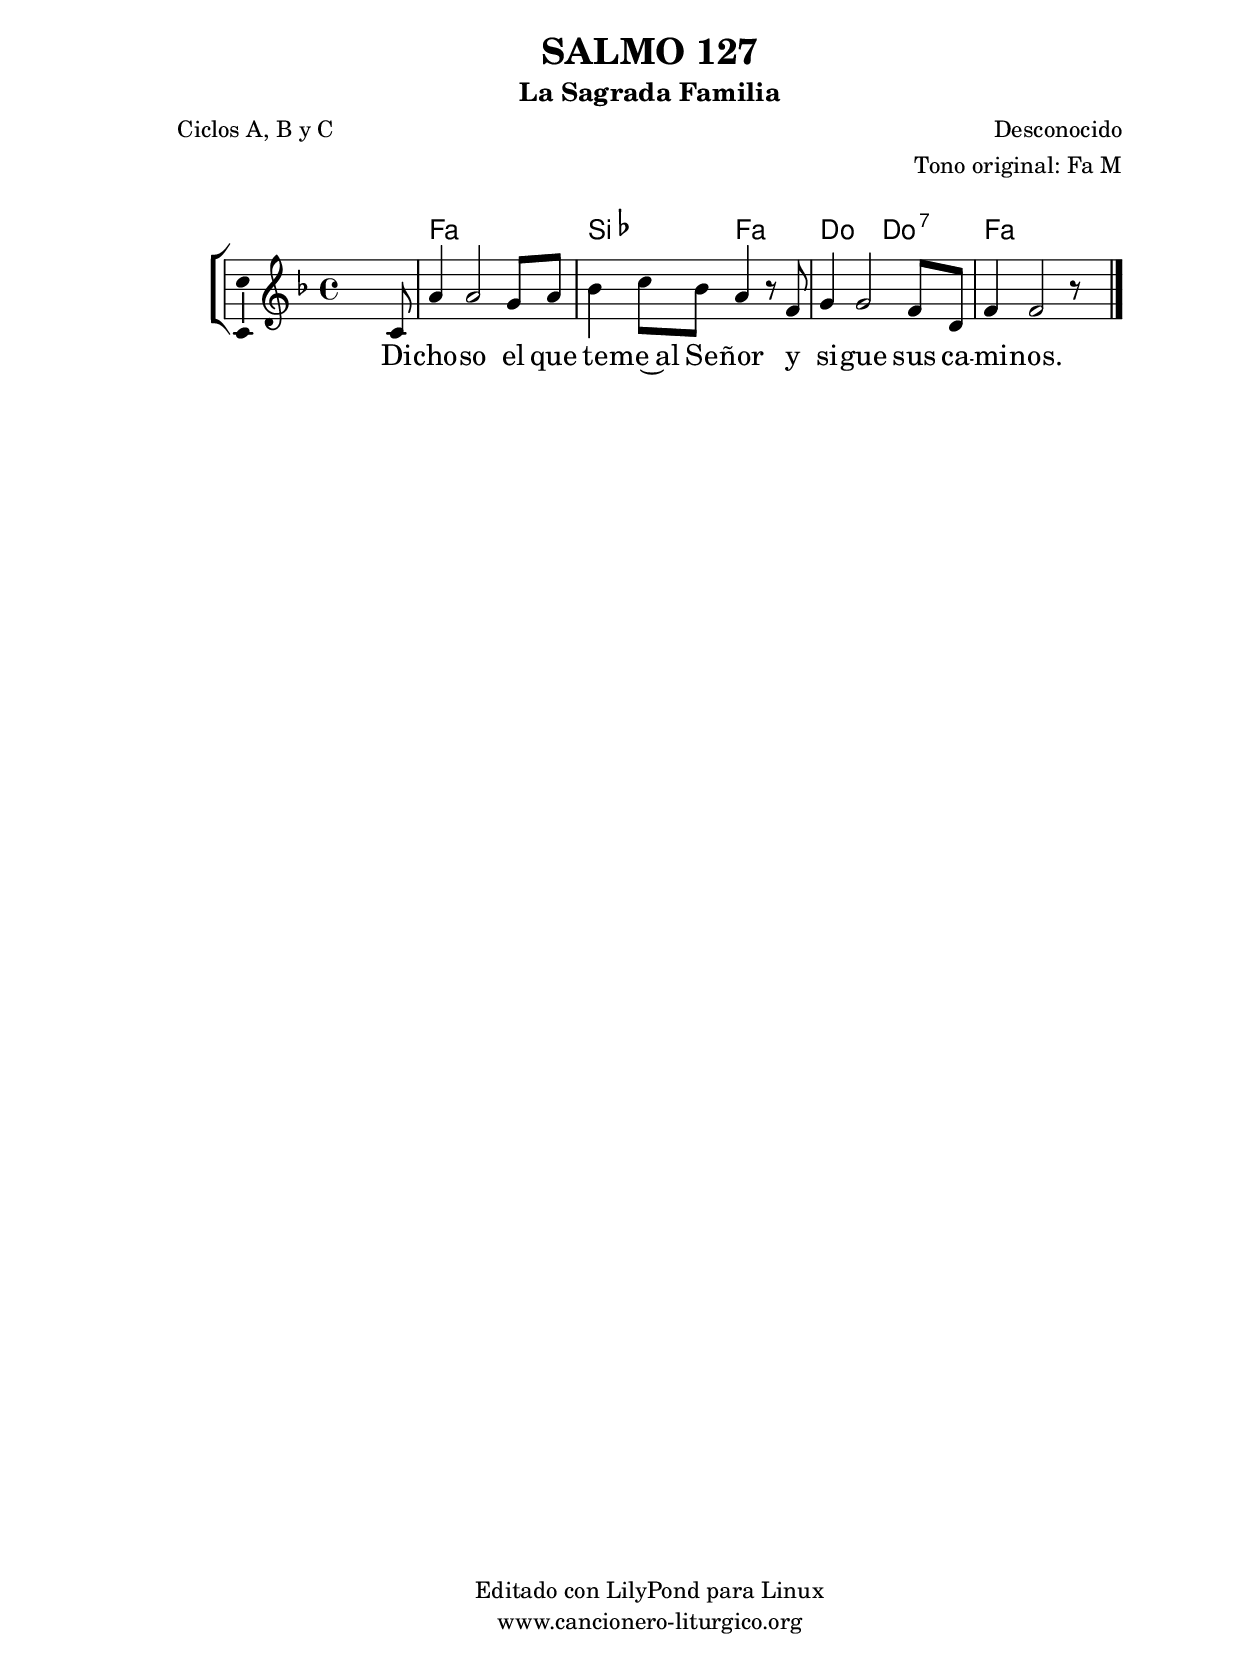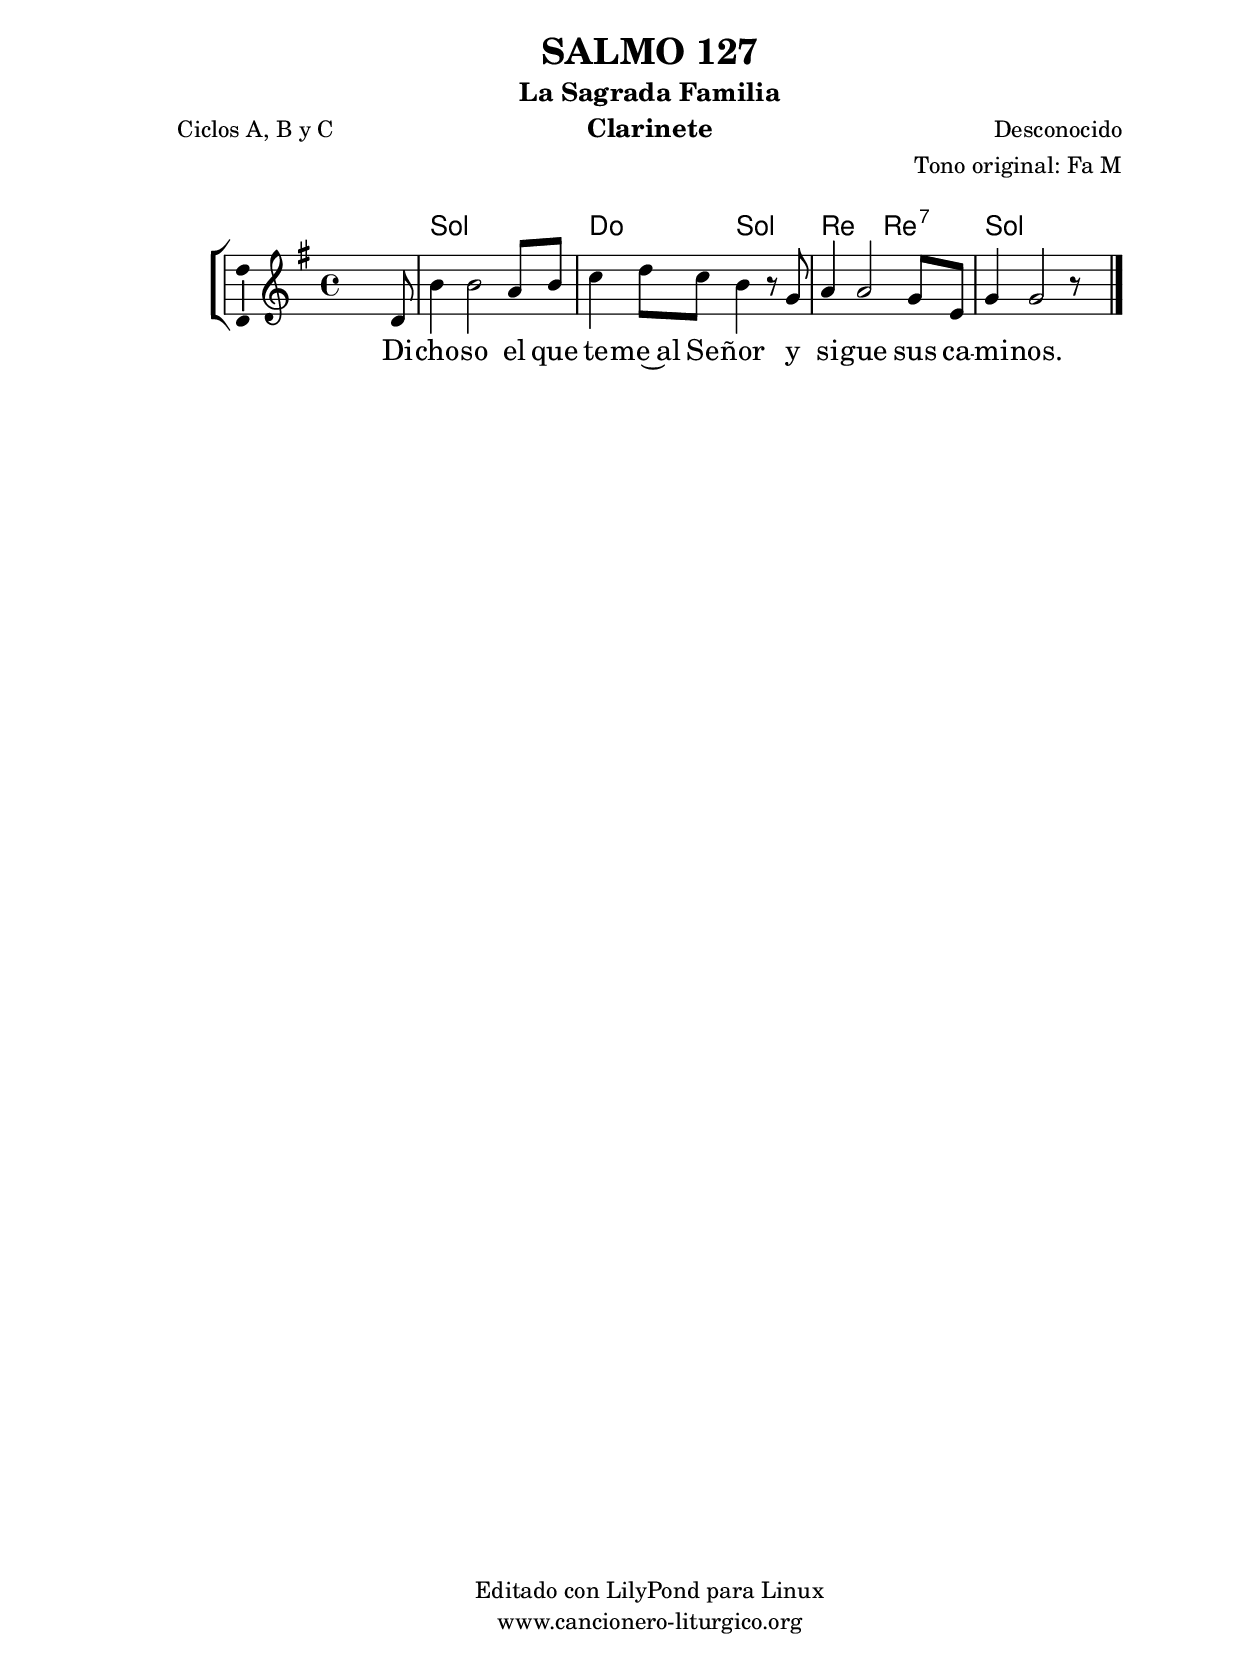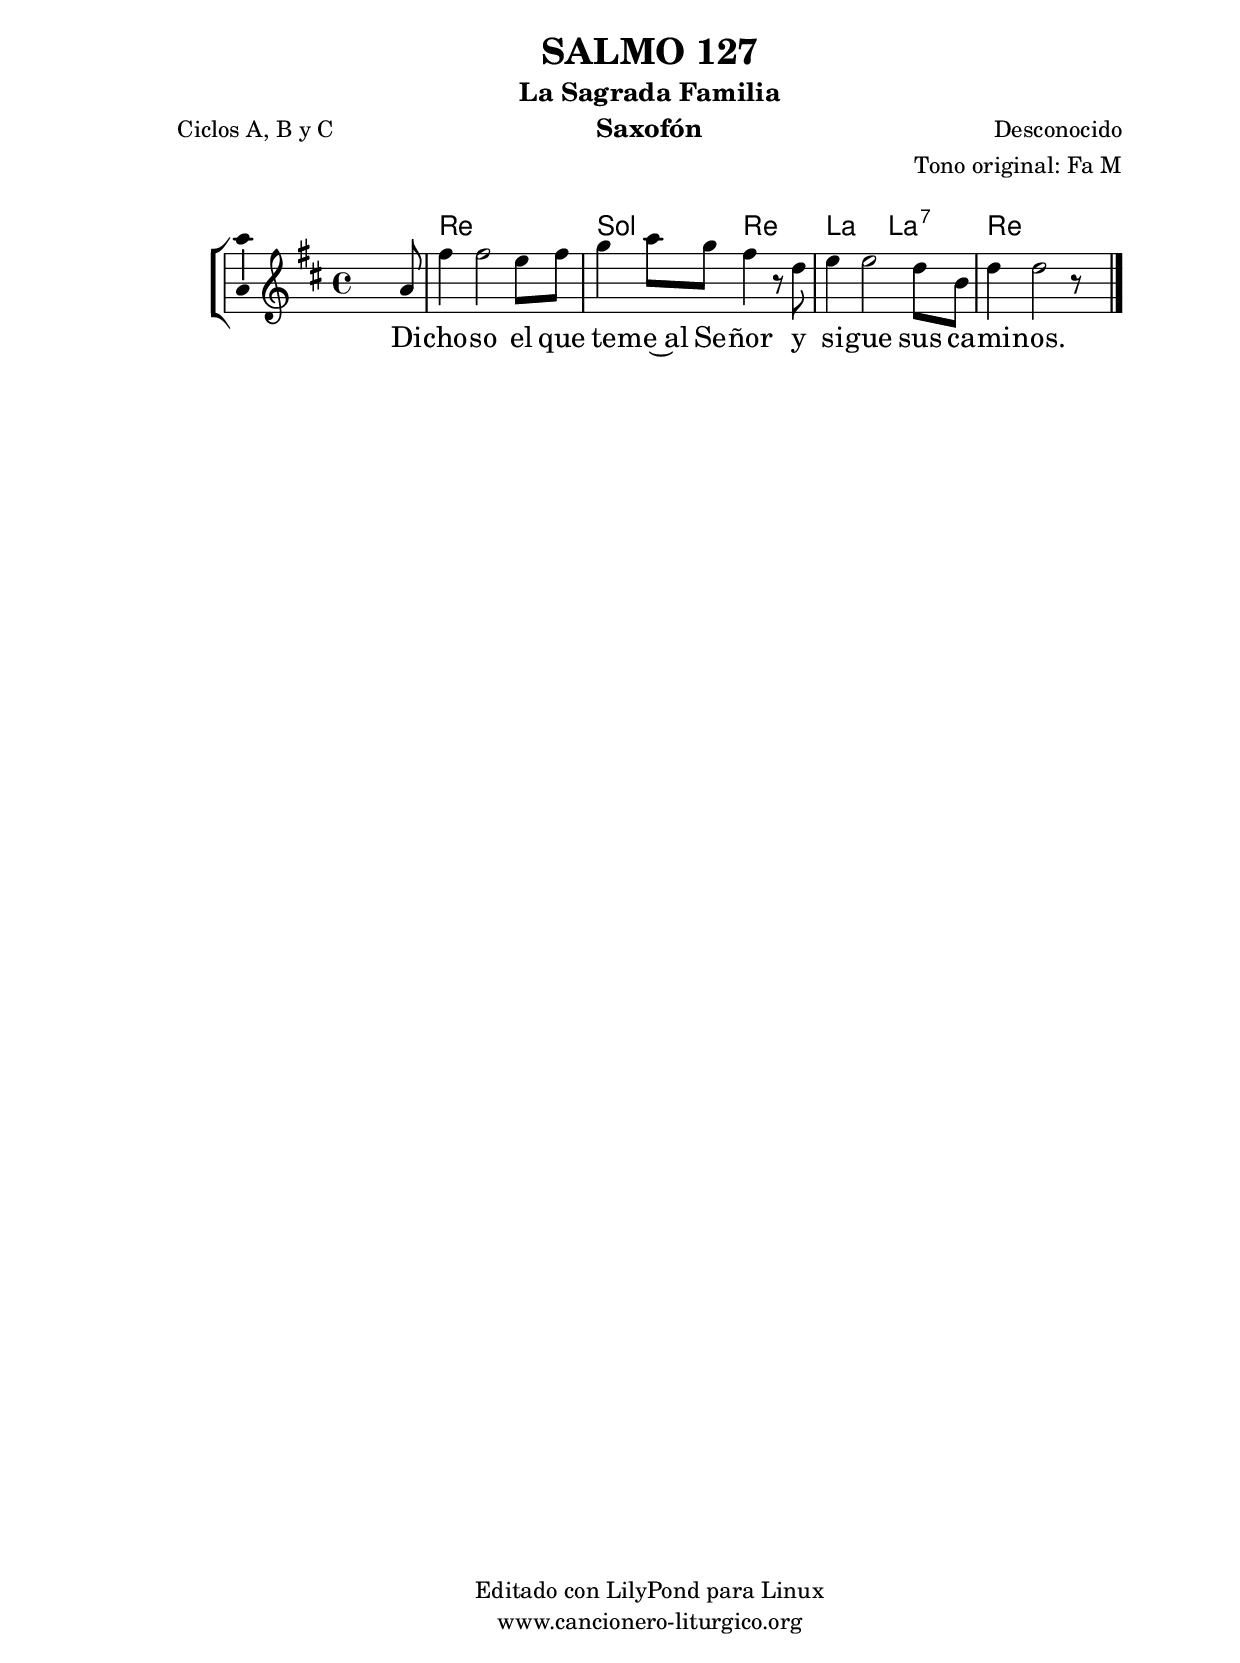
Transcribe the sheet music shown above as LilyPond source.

%
%para convertir .midi en .wav:
%timidity filename.midi -Ow -o finename.wav
%
%
%Para convertir de .wav a .mp3:
%lame -h -m j filename.wav
%
%
%para escuchar el midi:
%timidity nombrefichero.midi
%


%versión de lilypond para la que se ha escrito esta partitura:
\version "2.16.0"

	%Tamaño papel
	#(set-default-paper-size "a4")
	%Tamaño partitura
	#(set-global-staff-size 20)
	%No responde al pulsar sobre una nota
	#(ly:set-option 'point-and-click #f)

%parámetros del encabezamiento:
\header {
	title = "SALMO 127"
	subtitle = "La Sagrada Familia"
	composer = "Desconocido"
	poet = "Ciclos A, B y C"
	meter = ""
	arranger = "Tono original: Fa M"
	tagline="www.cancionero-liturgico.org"
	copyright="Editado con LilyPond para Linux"
	tiempo = "Navidad"
	usos = "Salmo"
	letra = "Dichoso el que teme al Señor y sigue sus caminos."
	}

%parámetros asociados al papel:
\paper  {
	oddHeaderMarkup = \markup {\fill-line { \on-the-fly #not-first-page \fromproperty #'header:title \on-the-fly #not-first-page \fromproperty #'header:composer }}
	evenHeaderMarkup = \markup {\fill-line { \fromproperty #'header:composer \fromproperty #'header:title }}
	#(set-paper-size "a4")
	print-page-number = ##f
	first-page-number = 1
	print-first-page-number = ##f
%	head-separation = 3.0 \cm
	top-margin = 2.0 \cm
	bottom-margin = 0.5\cm
%%%	bottom-margin = -1.0\cm
	left-margin = 3.0 \cm
	line-width = 16.0 \cm 
	indent = 8\mm
	interscoreline = 2.\mm
	between-system-space = 15\mm
%	para que las partituras no llenen la hoja:
	ragged-bottom = ##t
%	idem para la última hoja:
	ragged-last-bottom = ##f
%	para que las partituras llenen el ancho del papel:
	ragged-last = ##f
	after-title-space = 2.5 \cm
%page-count=1
%system-count=8

	%Flexible Vertical Spacing
%	markup-markup-spacing =
%	#'((basic-distance . 15) (minimum-distance . 15) (padding . 3))
	markup-system-spacing =
	#'((basic-distance . 15) (minimum-distance . 15) (padding . 3))
	system-system-spacing =
	#'((basic-distance . 15) (minimum-distance . 15) (padding . 3))
	score-system-spacing =
	#'((basic-distance . 15) (minimum-distance . 15) (padding . 5))
%	top-system-spacing = % header
%	#'((basic-distance . 8) (minimum-distance . 0) (padding . 3))
%	top-markup-spacing =
%	#'((basic-distance . 20) (minimum-distance . 20) (padding . 3))
	last-bottom-spacing = % footer
	#'((basic-distance . 5) (minimum-distance . 5) (padding . 3))
%	score-markup-spacing =
%	#'((basic-distance . 16) (minimum-distance . 13) (padding . 3))

	}


%parámetros que afectan a toda la partitura:
global =  {
	%clave de sol (G):
	\clef G
	%armadura:
%	\transpose f e
	\key f \major
	\tempo 4=100
	\set Score.tempoHideNote = ##t
	}


acordes = {
	\italianChords
	\chordmode {
%	\transpose f e
{

s1
f1 bes2 f c c:7 f1

	}
	}
}

melodia = 
%	\transpose f e
{
	\relative c'{

\time 4/4
s2 s4 s8 c8
a'4 a2 g8 a
bes4 c8 bes a4 r8 f8
g4 g2 f8 d
f4 f2 r8 s8

	\bar "|."
	}
	}


texto = \lyricmode {
Di -- cho -- so el que te -- me~al Se -- ñor
y si -- gue sus ca -- mi -- nos.
	}


acordesStaff = \context ChordNames = acordesStaff <<
	\set chordChanges = ##t
	\acordes
	>>


vozStaff = \context Voice = vozStaff
\with {\consists "Ambitus_engraver"}
<<
%	\set Staff.instrumentName = ""
%	\set Staff.shortInstrumentName = ""
%	\set Staff.midiInstrument = #"clarinet"
%	\set Staff.midiInstrument = #"cello"
%	\set Staff.midiInstrument = #"flute"
	\set Staff.midiInstrument = #"electric guitar (jazz)"
%	\set Staff.midiInstrument = #"english horn"
%	\set Staff.midiInstrument = #"violin"
%	\set Staff.midiInstrument = #"glockenspiel"
	\set Staff.midiMinimumVolume = #0.7
	\set Staff.midiMaximumVolume = #0.9
	\global
	\melodia
	>>


textoStaff = \context Lyrics = textoStaff <<
	\lyricsto vozStaff \texto
	>>

\book {
	\score {
		\context ChoirStaff {
			\override StaffGroup.SystemStartBracket #'collapse-height = #1
			\override Score.SystemStartBar #'collapse-height = #1
			<<
			\acordesStaff
			\vozStaff
			\textoStaff
			>>
			}
		\layout {
	    		\context {
				\Lyrics
				\override LyricText #'font-size = #2
				}
	   		 \context {
				\Score
				%fontSize = #3
				\override StaffSymbol #'staff-space = #(magstep +3)
				%\override Beam #'thickness = #0.55
				%\override SpacingSpanner #'spacing-increment = #1.0
				%\override Slur #'height-limit = #1.5
				}
			}
		}
	\score {
		\unfoldRepeats
		\context ChoirStaff {
			<<
			\acordesStaff
			\vozStaff
			>>
			}
		\midi {
	  		\context {
	  			\Score
				tempoWholesPerMinute = #(ly:make-moment 70 4)
				}
			}
		}
	}

%Partitura para clarinete
#(define output-suffix "C")
\book {
	\header{
		instrument = "Clarinete"
		}
	\score {
		\context ChoirStaff {
			\override StaffGroup.SystemStartBracket #'collapse-height = #1
			\override Score.SystemStartBar #'collapse-height = #1
\transpose c d
			<<
			\acordesStaff
			\vozStaff
			\textoStaff
			>>
			}
		\layout {
	    		\context {
				\Lyrics
				\override LyricText #'font-size = #2
				}
	   		 \context {
				\Score
				%fontSize = #3
				\override StaffSymbol #'staff-space = #(magstep +3)
				%\override Beam #'thickness = #0.55
				%\override SpacingSpanner #'spacing-increment = #1.0
				%\override Slur #'height-limit = #1.5
				}
			}
		}
	}

%Partitura para saxofón
#(define output-suffix "S")
\book {
	\header{
		instrument = "Saxofón"
		}
	\score {
		\context ChoirStaff {
			\override StaffGroup.SystemStartBracket #'collapse-height = #1
			\override Score.SystemStartBar #'collapse-height = #1
\transpose c a
			<<
			\acordesStaff
			\vozStaff
			\textoStaff
			>>
			}
		\layout {
	    		\context {
				\Lyrics
				\override LyricText #'font-size = #2
				}
	   		 \context {
				\Score
				%fontSize = #3
				\override StaffSymbol #'staff-space = #(magstep +3)
				%\override Beam #'thickness = #0.55
				%\override SpacingSpanner #'spacing-increment = #1.0
				%\override Slur #'height-limit = #1.5
				}
			}
		}
	}

